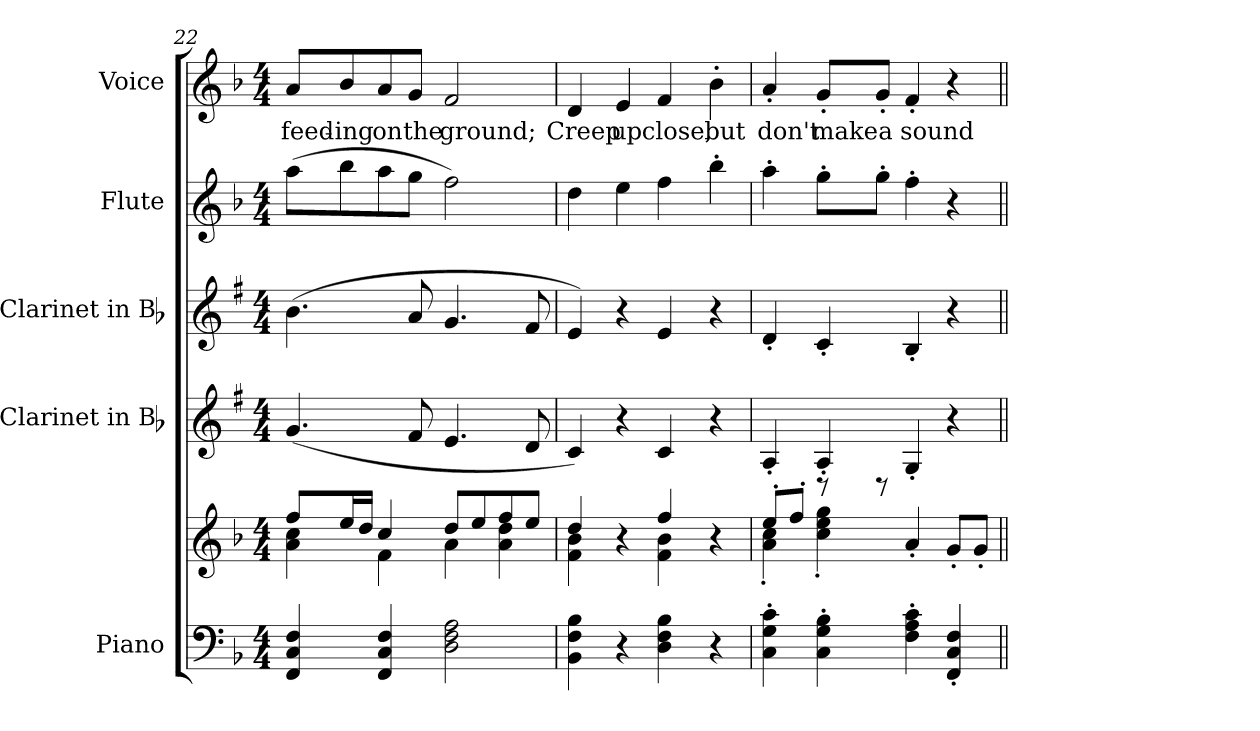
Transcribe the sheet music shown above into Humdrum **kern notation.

**kern	**kern	**kern	**kern	**kern	**kern	**text
*part5	*part5	*part4	*part3	*part2	*part1	*part1
*staff6	*staff5	*staff4	*staff3	*staff2	*staff1	*staff1
*I"Piano	*	*I"Clarinet in Bb	*I"Clarinet in Bb	*I"Flute	*I"Voice	*
*I'Pno.	*	*I'Cl.	*I'Cl.	*I'Fl.	*I'Voice	*
*clefF4	*clefG2	*clefG2	*clefG2	*clefG2	*clefG2	*
*	*	*ITrd1c2	*ITrd1c2	*	*	*
*k[b-]	*k[b-]	*k[b-]	*k[b-]	*k[b-]	*k[b-]	*
*F:	*F:	*F:	*F:	*F:	*F:	*
*M4/4	*M4/4	*M4/4	*M4/4	*M4/4	*M4/4	*
=22	=22	=22	=22	=22	=22	=22
*	*^	*	*	*	*	*
!	!	!	!	!	!	!	!LO:LY:b:color=#000000
4FFi/ 4Ci 4Fi	8ffi/L	4ai\ 4cci	(4.fi/	(4.ai\	(8aai\L	8ai/L	feed-
!	!	!	!	!	!	!	!LO:LY:b:color=#000000
.	16eei/L	.	.	.	8bb-i\	8b-i/	-ing
.	16ddi/JJ	.	.	.	.	.	.
!	!	!	!	!	!	!	!LO:LY:b:color=#000000
4FFi/ 4Ci 4Fi	4cci/	4fi\	.	.	8aai\	8ai/	on
!	!	!	!	!	!	!	!LO:LY:b:color=#000000
.	.	.	8ei/	8gi/	8ggi\J	8gi/J	the
!	!	!	!	!	!	!	!LO:LY:b:color=#000000
2Di\ 2Fi 2Ai	8ddi/L	4ai\	4.di/	4.fi/	2ffi\)	2fi/	ground;
.	8eei/	.	.	.	.	.	.
.	8ffi/	4ai\ 4ddi	.	.	.	.	.
.	8eei/J	.	8ci/	8ei/	.	.	.
=23	=23	=23	=23	=23	=23	=23	=23
!	!	!	!	!	!	!	!LO:LY:b:color=#000000
4BB-i\ 4Fi 4B-i	4ddi/	4fi\ 4b-i	4B-i/)	4di/)	4ddi\	4di/	Creep
!	!	!	!	!	!	!	!LO:LY:b:color=#000000
4r	4r	4ryy	4r	4r	4eei\	4ei/	up
!	!	!	!	!	!	!	!LO:LY:b:color=#000000
4Di\ 4Fi 4B-i	4ffi/	4fi\ 4b-i	4B-i/	4di/	4ffi\	4fi/	close,
!	!	!	!	!	!	!	!LO:LY:b:color=#000000
4r	4r	4ryy	4r	4r	4bb-'i\	4b-'i\	but
=24	=24	=24	=24	=24	=24	=24	=24
!	!	!	!	!	!	!	!LO:LY:b:color=#000000
4Ci\' 4Gi' 4ci'	8ee'i/L	4ai\' 4cci'	4G'i/	4c'i/	4aa'i\	4a'i/	don't
.	8ff'i/J	.	.	.	.	.	.
!	!	!	!	!	!	!	!LO:LY:b:color=#000000
4Ci\' 4Gi' 4B-i'	8r	4cci\' 4eei' 4ggi'	4G'i/	4B-'i/	8gg'i\L	8g'i/L	make
!	!	!	!	!	!	!	!LO:LY:b:color=#000000
.	8r	.	.	.	8gg'i\J	8g'i/J	a
!	!	!	!	!	!	!	!LO:LY:b:color=#000000
4Fi\' 4Ai' 4ci'	4a'i/	2ryy	4F'i/	4A'i/	4ff'i\	4f'i/	sound
4FFi/' 4Ci' 4Fi'	8g'i/L	.	4r	4r	4r	4r	.
.	8g'i/J	.	.	.	.	.	.
*	*v	*v	*	*	*	*	*
=||	=||	=||	=||	=||	=||	=||
*-	*-	*-	*-	*-	*-	*-
